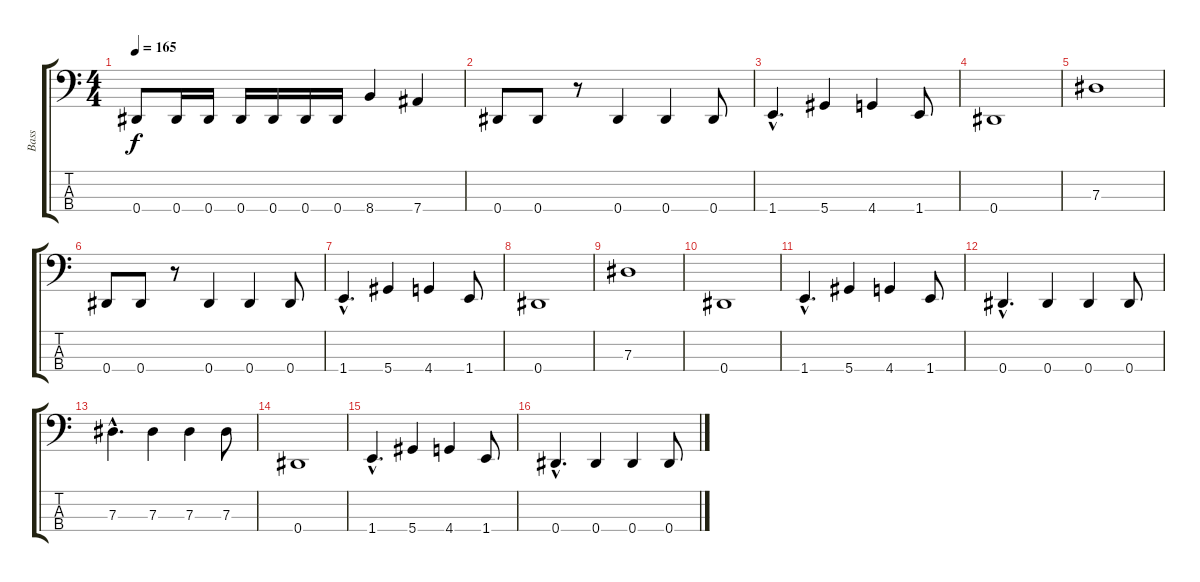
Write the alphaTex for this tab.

\track ("Bass" "Bass") {instrument electricbasspick}
\staff {score tabs}
\tuning (Gb2 Db2 Ab1 Eb1) {hide}
\ts (4 4)
\tempo 165
\clef f4
\ks c
0.4.8{dy f} 0.4.16 0.4.16 0.4.16 0.4.16 0.4.16 0.4.16 8.4.4 7.4.4 |
0.4.8 0.4.8 r.8 0.4.4 0.4.4 0.4.8 |
1.4{hac}.4{d} 5.4.4 4.4.4 1.4.8 |
0.4.1 |
7.3.1 |
0.4.8 0.4.8 r.8 0.4.4 0.4.4 0.4.8 |
1.4{hac}.4{d} 5.4.4 4.4.4 1.4.8 |
0.4.1 |
7.3.1 |
0.4.1 |
1.4{hac}.4{d} 5.4.4 4.4.4 1.4.8 |
0.4{hac}.4{d} 0.4.4 0.4.4 0.4.8 |
7.3{hac}.4{d} 7.3.4 7.3.4 7.3.8 |
0.4.1 |
1.4{hac}.4{d} 5.4.4 4.4.4 1.4.8 |
0.4{hac}.4{d} 0.4.4 0.4.4 0.4.8
